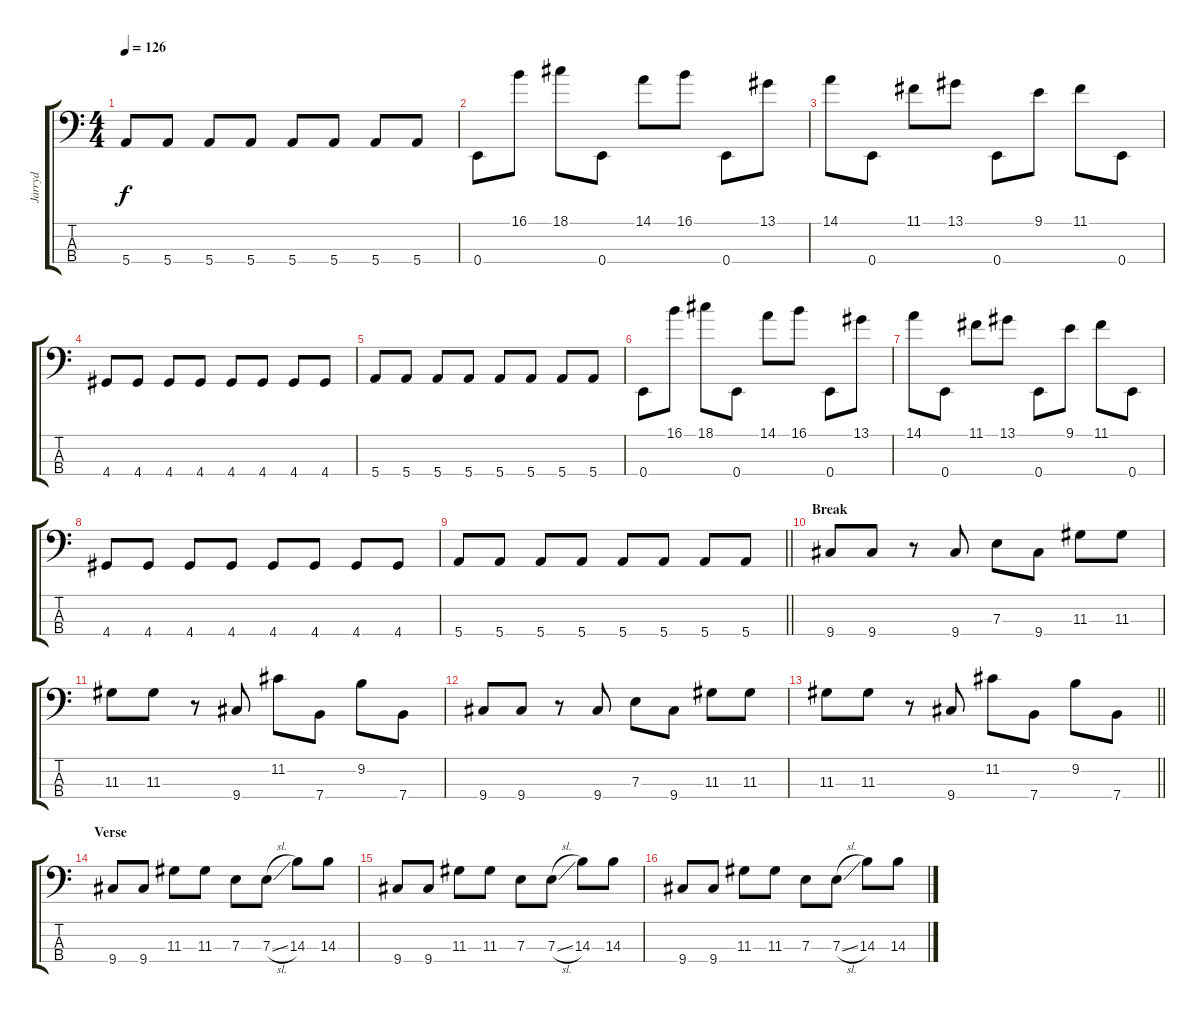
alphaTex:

\track ("Jarryd" "Jarryd") {instrument electricbassfinger}
\staff {score tabs}
\tuning (G2 D2 A1 E1) {hide}
\ts (4 4)
\tempo 126
\clef f4
\ks c
5.4.8{dy f} 5.4.8 5.4.8 5.4.8 5.4.8 5.4.8 5.4.8 5.4.8 |
0.4.8 16.1.8 18.1.8 0.4.8 14.1.8 16.1.8 0.4.8 13.1.8 |
14.1.8 0.4.8 11.1.8 13.1.8 0.4.8 9.1.8 11.1.8 0.4.8 |
4.4.8 4.4.8 4.4.8 4.4.8 4.4.8 4.4.8 4.4.8 4.4.8 |
5.4.8 5.4.8 5.4.8 5.4.8 5.4.8 5.4.8 5.4.8 5.4.8 |
0.4.8 16.1.8 18.1.8 0.4.8 14.1.8 16.1.8 0.4.8 13.1.8 |
14.1.8 0.4.8 11.1.8 13.1.8 0.4.8 9.1.8 11.1.8 0.4.8 |
4.4.8 4.4.8 4.4.8 4.4.8 4.4.8 4.4.8 4.4.8 4.4.8 |
\barLineRight lightlight
5.4.8 5.4.8 5.4.8 5.4.8 5.4.8 5.4.8 5.4.8 5.4.8 |
\section ("" "Break")
9.4.8 9.4.8 r.8 9.4.8 7.3.8 9.4.8 11.3.8 11.3.8 |
11.3.8 11.3.8 r.8 9.4.8 11.2.8 7.4.8 9.2.8 7.4.8 |
9.4.8 9.4.8 r.8 9.4.8 7.3.8 9.4.8 11.3.8 11.3.8 |
\barLineRight lightlight
11.3.8 11.3.8 r.8 9.4.8 11.2.8 7.4.8 9.2.8 7.4.8 |
\section ("" "Verse")
9.4.8 9.4.8 11.3.8 11.3.8 7.3.8 7.3{sl}.8 14.3.8 14.3.8 |
9.4.8 9.4.8 11.3.8 11.3.8 7.3.8 7.3{sl}.8 14.3.8 14.3.8 |
9.4.8 9.4.8 11.3.8 11.3.8 7.3.8 7.3{sl}.8 14.3.8 14.3.8
